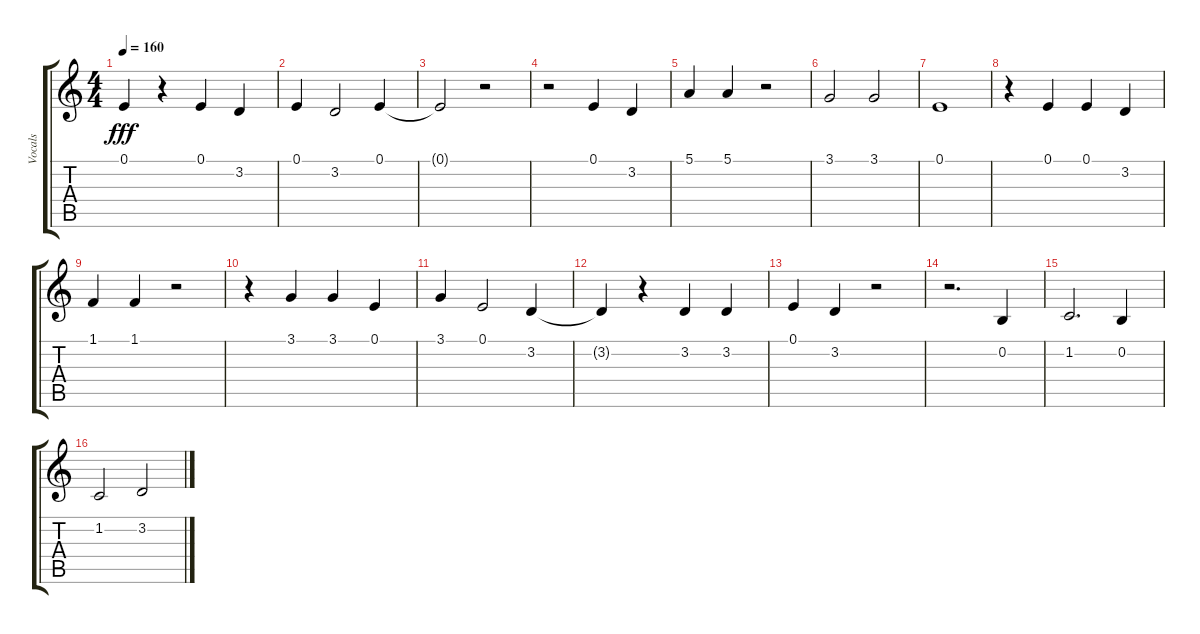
\track ("Vocals" "Vocals") {instrument oboe}
\staff {score tabs}
\tuning (E4 B3 G3 D3 A2 E2) {hide}
\ts (4 4)
\tempo 160
\clef g2
\ks c
0.1.4{dy fff} r.4 0.1.4 3.2.4 |
0.1.4 3.2.2 0.1.4 |
0.1{t}.2 r.2 |
r.2 0.1.4 3.2.4 |
5.1.4 5.1.4 r.2 |
3.1.2 3.1.2 |
0.1.1 |
r.4 0.1.4 0.1.4 3.2.4 |
1.1.4 1.1.4 r.2 |
r.4 3.1.4 3.1.4 0.1.4 |
3.1.4 0.1.2 3.2.4 |
3.2{t}.4 r.4 3.2.4 3.2.4 |
0.1.4 3.2.4 r.2 |
r.2{d} 0.2.4 |
1.2.2{d} 0.2.4 |
1.2.2 3.2.2
